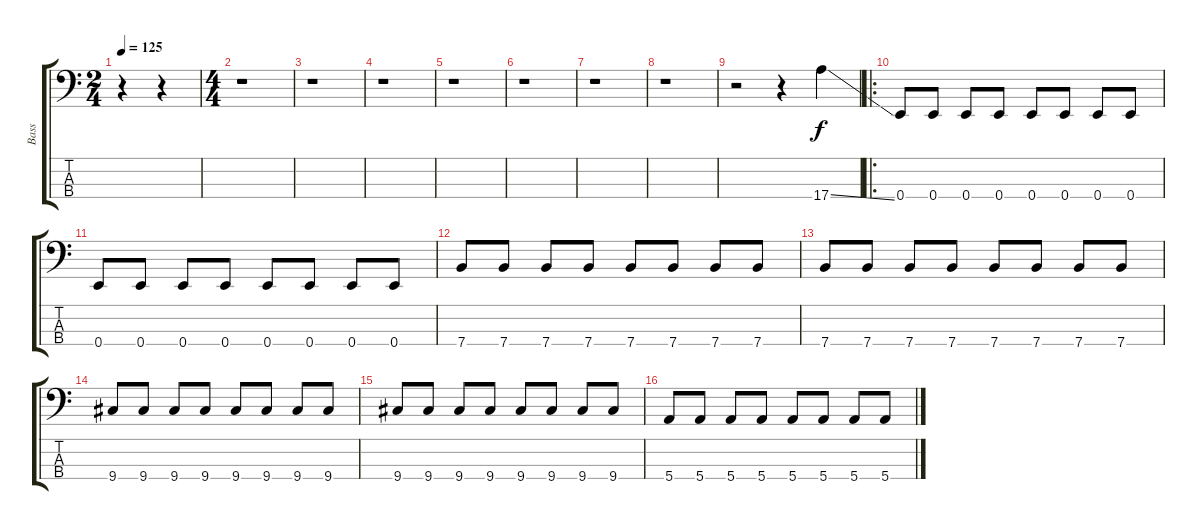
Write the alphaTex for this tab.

\track ("Bass" "Bass") {instrument electricbassfinger}
\staff {score tabs}
\tuning (G2 D2 A1 E1) {hide}
\ts (2 4)
\tempo 125
\clef f4
\ks c
r.4{dy f instrument electricbassfinger} r.4 |
\ts (4 4)
r.1 |
r.1 |
r.1 |
r.1 |
r.1 |
r.1 |
r.1 |
r.2 r.4 17.4{ss}.4 |
\ro
0.4.8 0.4.8 0.4.8 0.4.8 0.4.8 0.4.8 0.4.8 0.4.8 |
0.4.8 0.4.8 0.4.8 0.4.8 0.4.8 0.4.8 0.4.8 0.4.8 |
7.4.8 7.4.8 7.4.8 7.4.8 7.4.8 7.4.8 7.4.8 7.4.8 |
7.4.8 7.4.8 7.4.8 7.4.8 7.4.8 7.4.8 7.4.8 7.4.8 |
9.4.8 9.4.8 9.4.8 9.4.8 9.4.8 9.4.8 9.4.8 9.4.8 |
9.4.8 9.4.8 9.4.8 9.4.8 9.4.8 9.4.8 9.4.8 9.4.8 |
5.4.8 5.4.8 5.4.8 5.4.8 5.4.8 5.4.8 5.4.8 5.4.8
